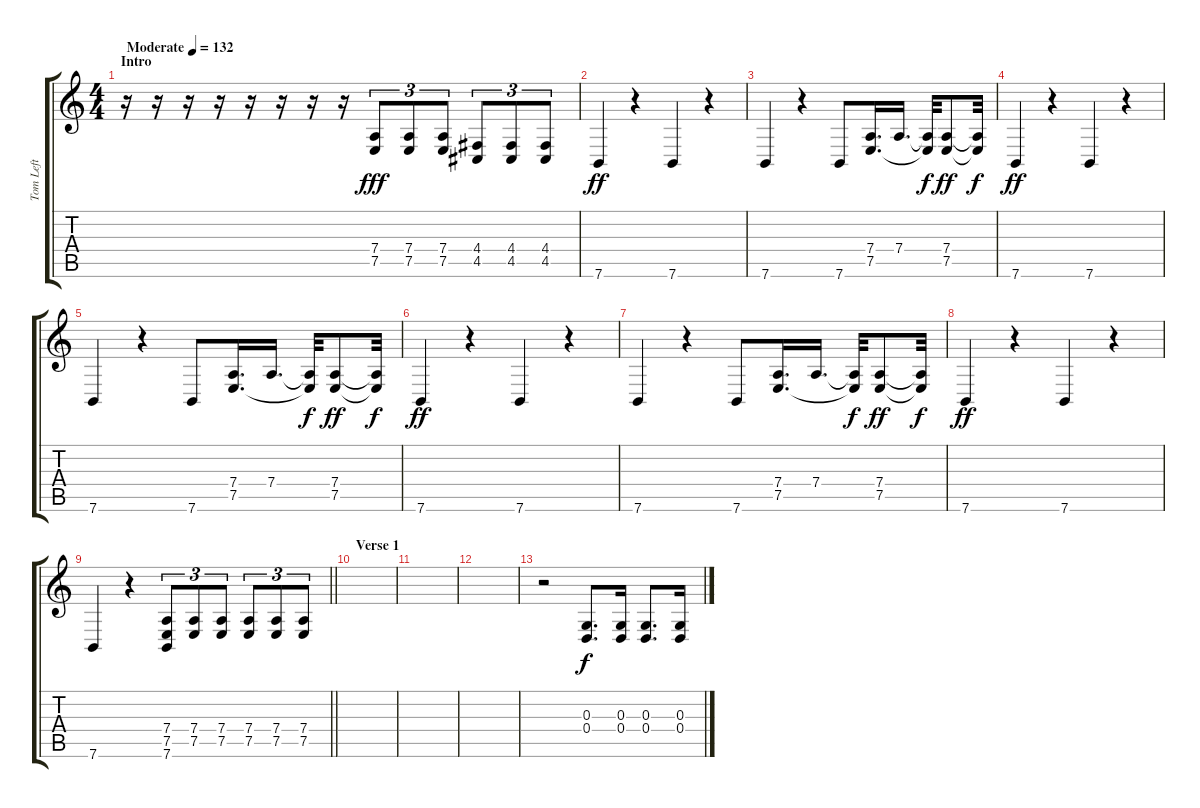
\track ("Tom Left" "Tom Left") {instrument melodictom}
\staff {score tabs}
\tuning (E4 B3 G3 D3 A2 E2) {hide}
\ts (4 4)
\section ("" "Intro")
\tempo (132 "Moderate")
\clef g2
\ks c
r.16{dy fff instrument melodictom} r.16 r.16 r.16 r.16 r.16 r.16 r.16 (7.4 7.5).8{tu (3 2)} (7.4 7.5).8{tu (3 2)} (7.4 7.5).8{tu (3 2)} (4.4 4.5).8{tu (3 2)} (4.4 4.5).8{tu (3 2)} (4.4 4.5).8{tu (3 2)} |
7.6.4{dy ff} r.4 7.6.4 r.4 |
7.6.4 r.4 7.6.8 (7.4 7.5).16{d} 7.4.16{d} (7.4{t} 7.5{t}).32{dy f} (7.4 7.5).8{dy ff} (7.4{t} 7.5{t}).32{dy f} |
7.6.4{dy ff} r.4 7.6.4 r.4 |
7.6.4 r.4 7.6.8 (7.4 7.5).16{d} 7.4.16{d} (7.4{t} 7.5{t}).32{dy f} (7.4 7.5).8{dy ff} (7.4{t} 7.5{t}).32{dy f} |
7.6.4{dy ff} r.4 7.6.4 r.4 |
7.6.4 r.4 7.6.8 (7.4 7.5).16{d} 7.4.16{d} (7.4{t} 7.5{t}).32{dy f} (7.4 7.5).8{dy ff} (7.4{t} 7.5{t}).32{dy f} |
7.6.4{dy ff} r.4 7.6.4 r.4 |
\barLineRight lightlight
7.6.4 r.4 (7.4 7.5 7.6).8{tu (3 2)} (7.4 7.5).8{tu (3 2)} (7.4 7.5).8{tu (3 2)} (7.4 7.5).8{tu (3 2)} (7.4 7.5).8{tu (3 2)} (7.4 7.5).8{tu (3 2)} |
\section ("" "Verse 1")
|
|
|
r.2 (0.3 0.4).8{d dy f} (0.3 0.4).16 (0.3 0.4).8{d} (0.3 0.4).16
